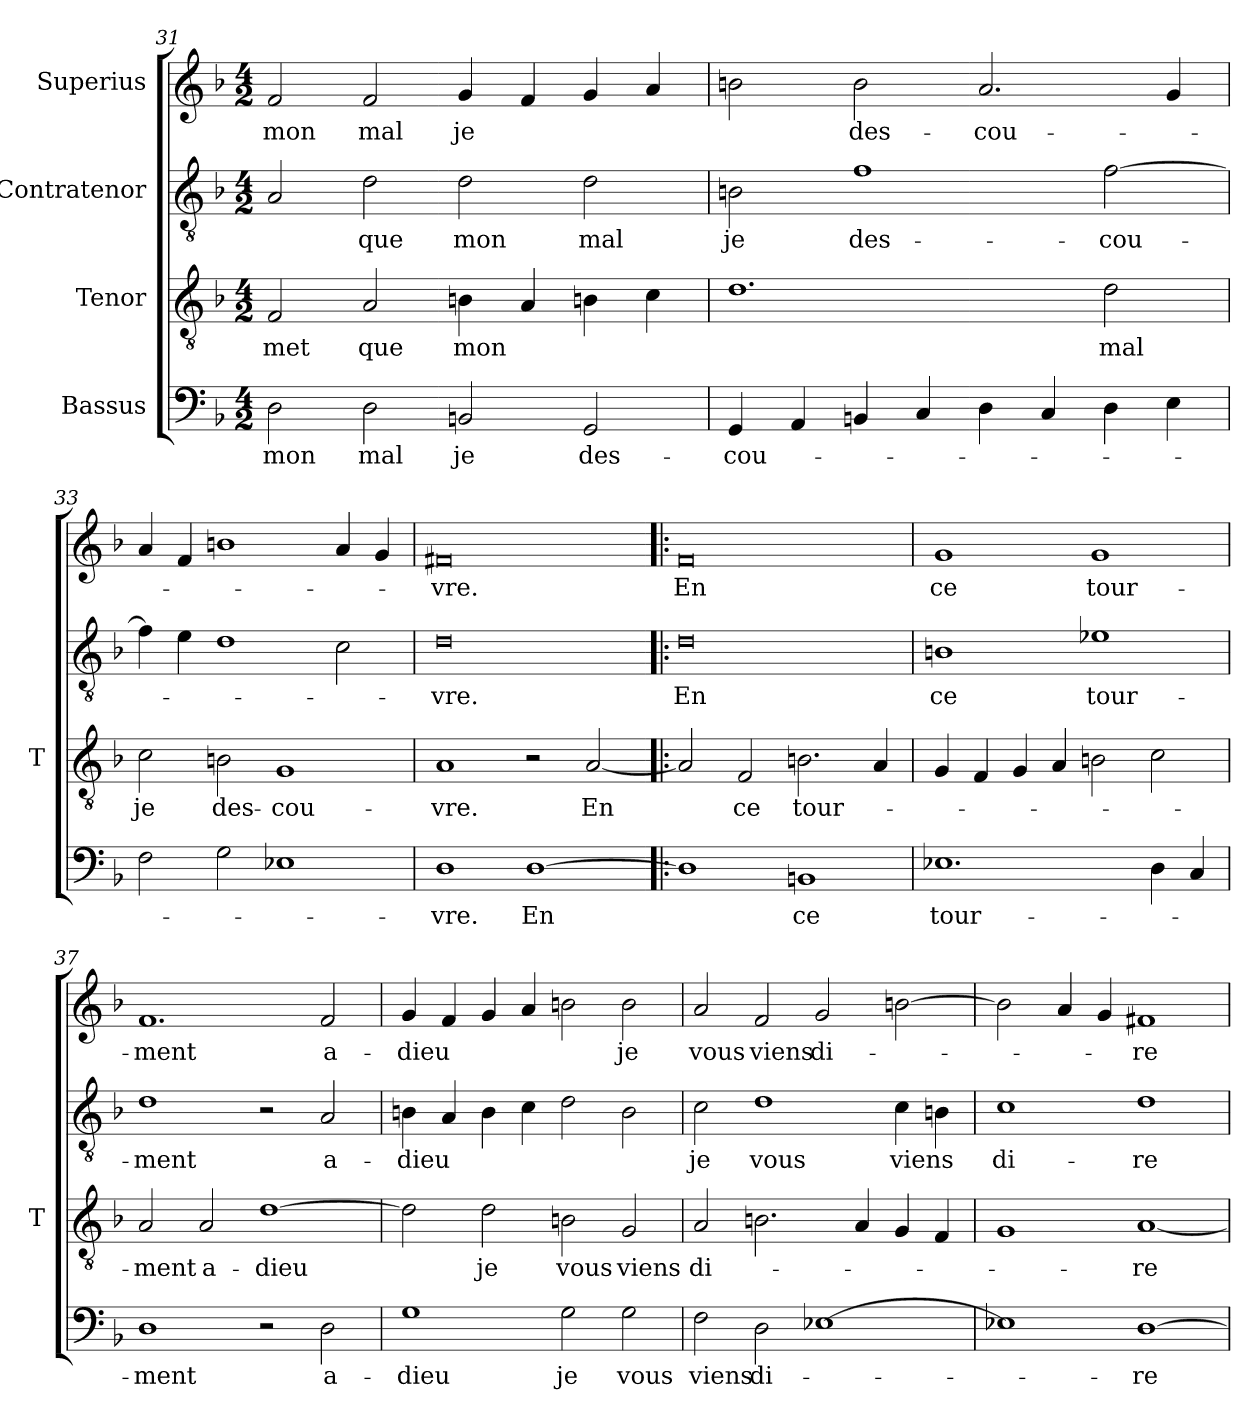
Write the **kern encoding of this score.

**kern	**text	**kern	**text	**kern	**text	**kern	**text
*part4	*part4	*part3	*part3	*part2	*part2	*part1	*part1
*staff4	*staff4	*staff3	*staff3	*staff2	*staff2	*staff1	*staff1
*I"Bassus	*	*I"Tenor	*	*I"Contratenor	*	*I"Superius	*
*	*	*I'T	*	*	*	*	*
*clefF4	*	*clefGv2	*	*clefGv2	*	*clefG2	*
*k[b-]	*	*k[b-]	*	*k[b-]	*	*k[b-]	*
*M4/2	*	*M4/2	*	*M4/2	*	*M4/2	*
=31	=31	=31	=31	=31	=31	=31	=31
2D	-mon	2F	-met	2A	.	2f	-mon
2D	-mal	2A	-que	2d	-que	2f	-mal
2BB	-je	4Bn	-mon	2d	-mon	4g	-je
.	.	4A	.	.	.	4f	.
2GG	des-	4Bn	.	2d	-mal	4g	.
.	.	4c	.	.	.	4a	.
=32	=32	=32	=32	=32	=32	=32	=32
4GG	cou-	1.d	.	2B	-je	2b	.
4AA	.	.	.	.	.	.	.
4BB	.	.	.	1f	des-	2b	des-
4C	.	.	.	.	.	.	.
4D	.	.	.	.	.	2.a	cou-
4C	.	.	.	.	.	.	.
4D	.	2d	-mal	[2f	cou-	.	.
4E	.	.	.	.	.	4g	.
=33	=33	=33	=33	=33	=33	=33	=33
2F	.	2c	-je	4f]	.	4a	.
.	.	.	.	4e	.	4f	.
2G	.	2Bn	des-	1d	.	1b	.
1E-X	.	1G	cou-	.	.	.	.
.	.	.	.	2c	.	4a	.
.	.	.	.	.	.	4g	.
=34	=34	=34	=34	=34	=34	=34	=34
1D	-vre.	1A	-vre.	0d	-vre.	0f#X	-vre.
[1D	-En	2r	.	.	.	.	.
.	.	[2A	-En	.	.	.	.
=35!|:	=35!|:	=35!|:	=35!|:	=35!|:	=35!|:	=35!|:	=35!|:
1D]	.	2A]	.	0d	-En	0f	-En
.	.	2F	-ce	.	.	.	.
1BB	-ce	2.Bn	tour-	.	.	.	.
.	.	4A	.	.	.	.	.
=36	=36	=36	=36	=36	=36	=36	=36
1.E-X	tour-	4G	.	1B	-ce	1g	-ce
.	.	4F	.	.	.	.	.
.	.	4G	.	.	.	.	.
.	.	4A	.	.	.	.	.
.	.	2Bn	.	1e-X	tour-	1g	tour-
4D	.	2c	.	.	.	.	.
4C	.	.	.	.	.	.	.
=37	=37	=37	=37	=37	=37	=37	=37
1D	-ment	2A	-ment	1d	-ment	1.f	-ment
.	.	2A	a-	.	.	.	.
2r	.	[1d	-dieu	2r	.	.	.
2D	a-	.	.	2A	a-	2f	a-
=38	=38	=38	=38	=38	=38	=38	=38
1G	-dieu	2d]	.	4B	-dieu	4g	-dieu
.	.	.	.	4A	.	4f	.
.	.	2d	-je	4B	.	4g	.
.	.	.	.	4c	.	4a	.
2G	-je	2Bn	-vous	2d	.	2b	.
2G	-vous	2G	-viens	2B	.	2b	-je
=39	=39	=39	=39	=39	=39	=39	=39
2F	-viens	2A	di-	2c	-je	2a	-vous
2D	di-	2.Bn	.	1d	-vous	2f	-viens
[1E-X	.	.	.	.	.	2g	di-
.	.	4A	.	.	.	.	.
.	.	4G	.	4c	-viens	[2b	.
.	.	4F	.	4B	.	.	.
=40	=40	=40	=40	=40	=40	=40	=40
1E-X]	.	1G	.	1c	di-	2b]	.
.	.	.	.	.	.	4a	.
.	.	.	.	.	.	4g	.
[1D	-re	[1A	-re	1d	-re	1f#X	-re
=	=	=	=	=	=	=	=
*-	*-	*-	*-	*-	*-	*-	*-
